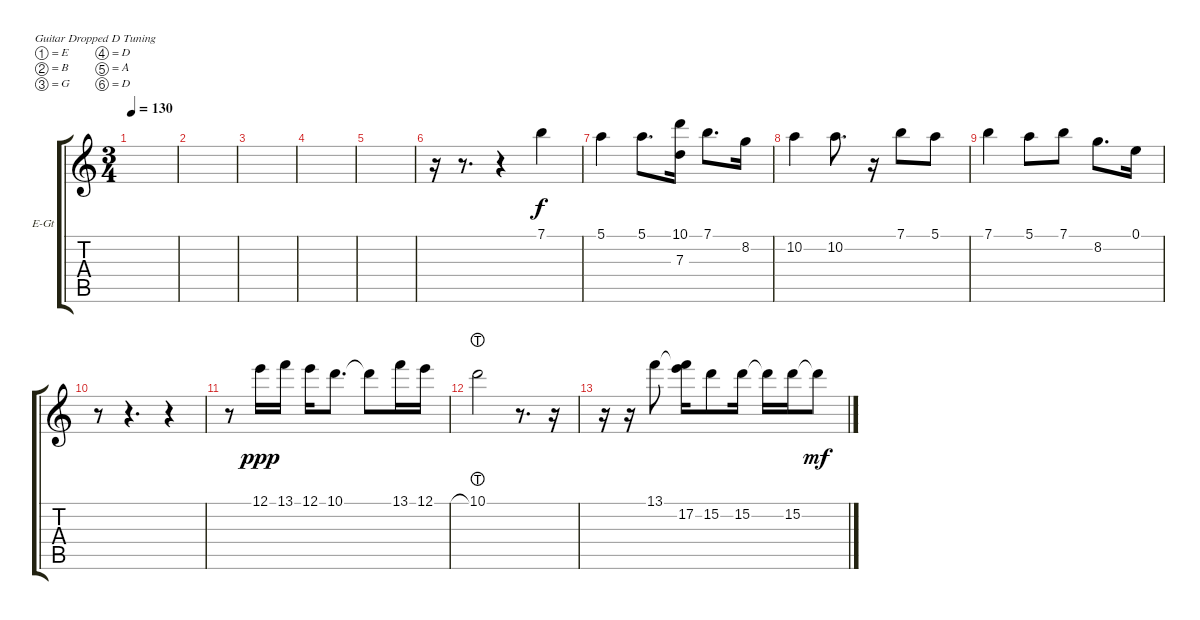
\bracketExtendMode groupsimilarinstruments
\firstSystemTrackNameOrientation horizontal
\otherSystemsTrackNameOrientation horizontal
\track ("S-Guitar" "E-Gt") {instrument electricguitarclean}
\staff {score tabs}
\tuning (E4 B3 G3 D3 A2 D2)
\ts (3 4)
\tempo 130
\clef g2
\ks c
|
|
|
|
|
r.16 r.8{d} r.4 7.1.4 |
5.1.4 5.1.8{d} (10.1 7.3).16 7.1.8{d} 8.2.16 |
10.2.4 10.2.8{d} r.16 7.1.8 5.1.8 |
7.1.4 5.1.8 7.1.8 8.2.8{d} 0.1.16 |
r.8 r.4{d} r.4 |
r.8 12.1.16{dy ppp} 13.1.16 12.1.16 10.1.8{d} 10.1{t}.8 13.1.16 12.1.16 |
10.1{lht}.2 r.8{d} r.16 |
r.16 r.16 13.1.8 (13.1{t} 17.2).16 15.2.8 15.2.16 15.2{t}.16 15.2.16 15.2{t}.8{dy mf}
